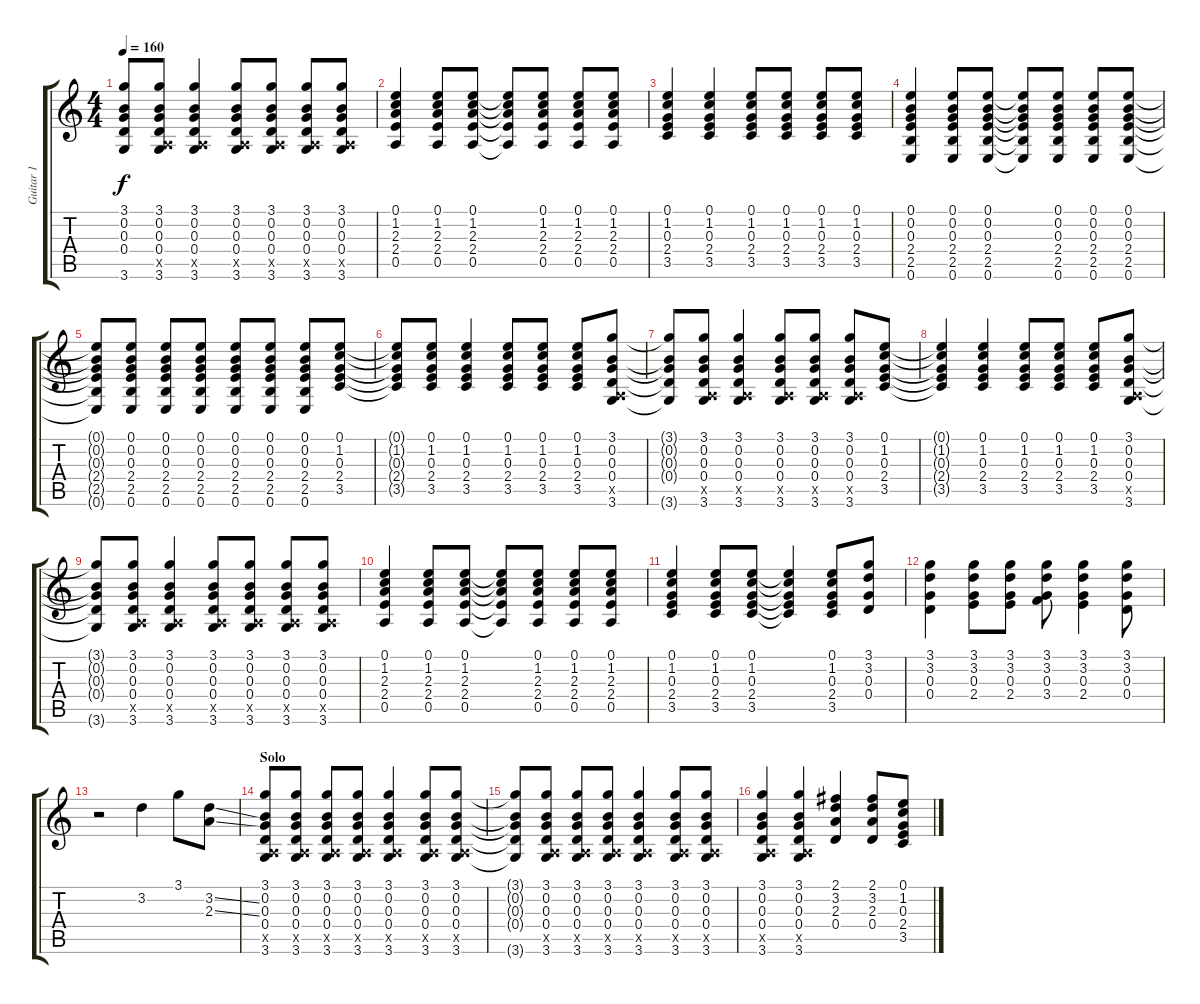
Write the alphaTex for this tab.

\track ("Guitar 1" "Guitar 1") {instrument acousticguitarsteel}
\staff {score tabs}
\tuning (E4 B3 G3 D3 A2 E2) {hide}
\ts (4 4)
\tempo 160
\clef g2
\ks c
(3.1{t} 0.2{t} 0.3{t} 0.4{t} 3.6{t}).8{dy f} (3.1 0.2 0.3 0.4 0.5{x} 3.6).8 (3.1 0.2 0.3 0.4 0.5{x} 3.6).4 (3.1 0.2 0.3 0.4 0.5{x} 3.6).8 (3.1 0.2 0.3 0.4 0.5{x} 3.6).8 (3.1 0.2 0.3 0.4 0.5{x} 3.6).8 (3.1 0.2 0.3 0.4 0.5{x} 3.6).8 |
(0.1 1.2 2.3 2.4 0.5).4 (0.1 1.2 2.3 2.4 0.5).8 (0.1 1.2 2.3 2.4 0.5).8 (0.1{t} 1.2{t} 2.3{t} 2.4{t} 0.5{t}).8 (0.1 1.2 2.3 2.4 0.5).8 (0.1 1.2 2.3 2.4 0.5).8 (0.1 1.2 2.3 2.4 0.5).8 |
(0.1 1.2 0.3 2.4 3.5).4 (0.1 1.2 0.3 2.4 3.5).4 (0.1 1.2 0.3 2.4 3.5).8 (0.1 1.2 0.3 2.4 3.5).8 (0.1 1.2 0.3 2.4 3.5).8 (0.1 1.2 0.3 2.4 3.5).8 |
(0.1 0.2 0.3 2.4 2.5 0.6).4 (0.1 0.2 0.3 2.4 2.5 0.6).8 (0.1 0.2 0.3 2.4 2.5 0.6).8 (0.1{t} 0.2{t} 0.3{t} 2.4{t} 2.5{t} 0.6{t}).8 (0.1 0.2 0.3 2.4 2.5 0.6).8 (0.1 0.2 0.3 2.4 2.5 0.6).8 (0.1 0.2 0.3 2.4 2.5 0.6).8 |
(0.1{t} 0.2{t} 0.3{t} 2.4{t} 2.5{t} 0.6{t}).8 (0.1 0.2 0.3 2.4 2.5 0.6).8 (0.1 0.2 0.3 2.4 2.5 0.6).8 (0.1 0.2 0.3 2.4 2.5 0.6).8 (0.1 0.2 0.3 2.4 2.5 0.6).8 (0.1 0.2 0.3 2.4 2.5 0.6).8 (0.1 0.2 0.3 2.4 2.5 0.6).8 (0.1 1.2 0.3 2.4 3.5).8 |
(0.1{t} 1.2{t} 0.3{t} 2.4{t} 3.5{t}).8 (0.1 1.2 0.3 2.4 3.5).8 (0.1 1.2 0.3 2.4 3.5).4 (0.1 1.2 0.3 2.4 3.5).8 (0.1 1.2 0.3 2.4 3.5).8 (0.1 1.2 0.3 2.4 3.5).8 (3.1 0.2 0.3 0.4 0.5{x} 3.6).8 |
(3.1{t} 0.2{t} 0.3{t} 0.4{t} 3.6{t}).8 (3.1 0.2 0.3 0.4 0.5{x} 3.6).8 (3.1 0.2 0.3 0.4 0.5{x} 3.6).4 (3.1 0.2 0.3 0.4 0.5{x} 3.6).8 (3.1 0.2 0.3 0.4 0.5{x} 3.6).8 (3.1 0.2 0.3 0.4 0.5{x} 3.6).8 (0.1 1.2 0.3 2.4 3.5).8 |
(0.1{t} 1.2{t} 0.3{t} 2.4{t} 3.5{t}).4 (0.1 1.2 0.3 2.4 3.5).4 (0.1 1.2 0.3 2.4 3.5).8 (0.1 1.2 0.3 2.4 3.5).8 (0.1 1.2 0.3 2.4 3.5).8 (3.1 0.2 0.3 0.4 0.5{x} 3.6).8 |
(3.1{t} 0.2{t} 0.3{t} 0.4{t} 3.6{t}).8 (3.1 0.2 0.3 0.4 0.5{x} 3.6).8 (3.1 0.2 0.3 0.4 0.5{x} 3.6).4 (3.1 0.2 0.3 0.4 0.5{x} 3.6).8 (3.1 0.2 0.3 0.4 0.5{x} 3.6).8 (3.1 0.2 0.3 0.4 0.5{x} 3.6).8 (3.1 0.2 0.3 0.4 0.5{x} 3.6).8 |
(0.1 1.2 2.3 2.4 0.5).4 (0.1 1.2 2.3 2.4 0.5).8 (0.1 1.2 2.3 2.4 0.5).8 (0.1{t} 1.2{t} 2.3{t} 2.4{t} 0.5{t}).8 (0.1 1.2 2.3 2.4 0.5).8 (0.1 1.2 2.3 2.4 0.5).8 (0.1 1.2 2.3 2.4 0.5).8 |
(0.1 1.2 0.3 2.4 3.5).4 (0.1 1.2 0.3 2.4 3.5).8 (0.1 1.2 0.3 2.4 3.5).8 (0.1{t} 1.2{t} 0.3{t} 2.4{t} 3.5{t}).4 (0.1 1.2 0.3 2.4 3.5).8 (3.1 3.2 0.3 0.4).8 |
(3.1 3.2 0.3 0.4).4 (3.1 3.2 0.3 2.4).8 (3.1 3.2 0.3 2.4).8 (3.1 3.2 0.3 3.4).8 (3.1 3.2 0.3 2.4).4 (3.1 3.2 0.3 0.4).8 |
r.2 3.2.4 3.1.8 (3.2{ss} 2.3{ss}).8 |
\section ("" "Solo")
(3.1 0.2 0.3 0.4 0.5{x} 3.6).8 (3.1 0.2 0.3 0.4 0.5{x} 3.6).8 (3.1 0.2 0.3 0.4 0.5{x} 3.6).8 (3.1 0.2 0.3 0.4 0.5{x} 3.6).8 (3.1 0.2 0.3 0.4 0.5{x} 3.6).4 (3.1 0.2 0.3 0.4 0.5{x} 3.6).8 (3.1 0.2 0.3 0.4 0.5{x} 3.6).8 |
(3.1{t} 0.2{t} 0.3{t} 0.4{t} 3.6{t}).8 (3.1 0.2 0.3 0.4 0.5{x} 3.6).8 (3.1 0.2 0.3 0.4 0.5{x} 3.6).8 (3.1 0.2 0.3 0.4 0.5{x} 3.6).8 (3.1 0.2 0.3 0.4 0.5{x} 3.6).4 (3.1 0.2 0.3 0.4 0.5{x} 3.6).8 (3.1 0.2 0.3 0.4 0.5{x} 3.6).8 |
(3.1 0.2 0.3 0.4 0.5{x} 3.6).4 (3.1 0.2 0.3 0.4 0.5{x} 3.6).4 (2.1 3.2 2.3 0.4).4 (2.1 3.2 2.3 0.4).8 (0.1 1.2 0.3 2.4 3.5).8
